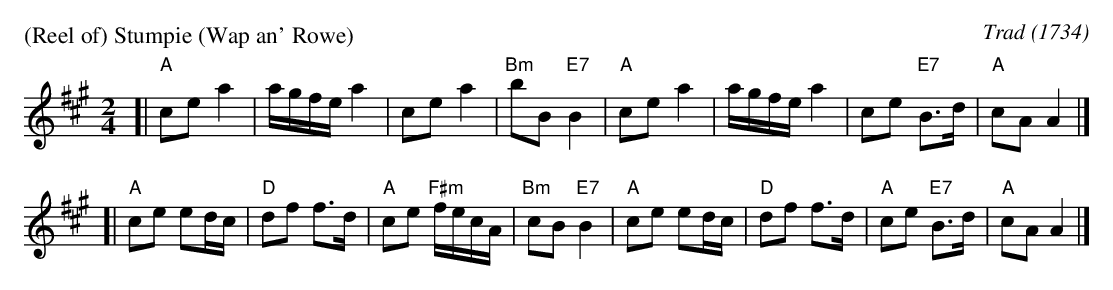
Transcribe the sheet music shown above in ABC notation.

X:1
P: (Reel of) Stumpie (Wap an' Rowe)
O: Trad (1734)
M: 2/4
L: 1/8
K: A
[| "A"ce a2 | a/g/f/e/ a2 | ce a2 | "Bm"bB "E7"B2 \
| "A"ce a2 | a/g/f/e/ a2 | ce "E7"B>d | "A"cA A2 |]
[| "A"ce ed/c/ | "D"df f>d | "A"ce "F#m"f/e/c/A/ | "Bm"cB "E7"B2 \
| "A"ce ed/c/ | "D"df f>d | "A"ce "E7"B>d | "A"cA A2 |]
